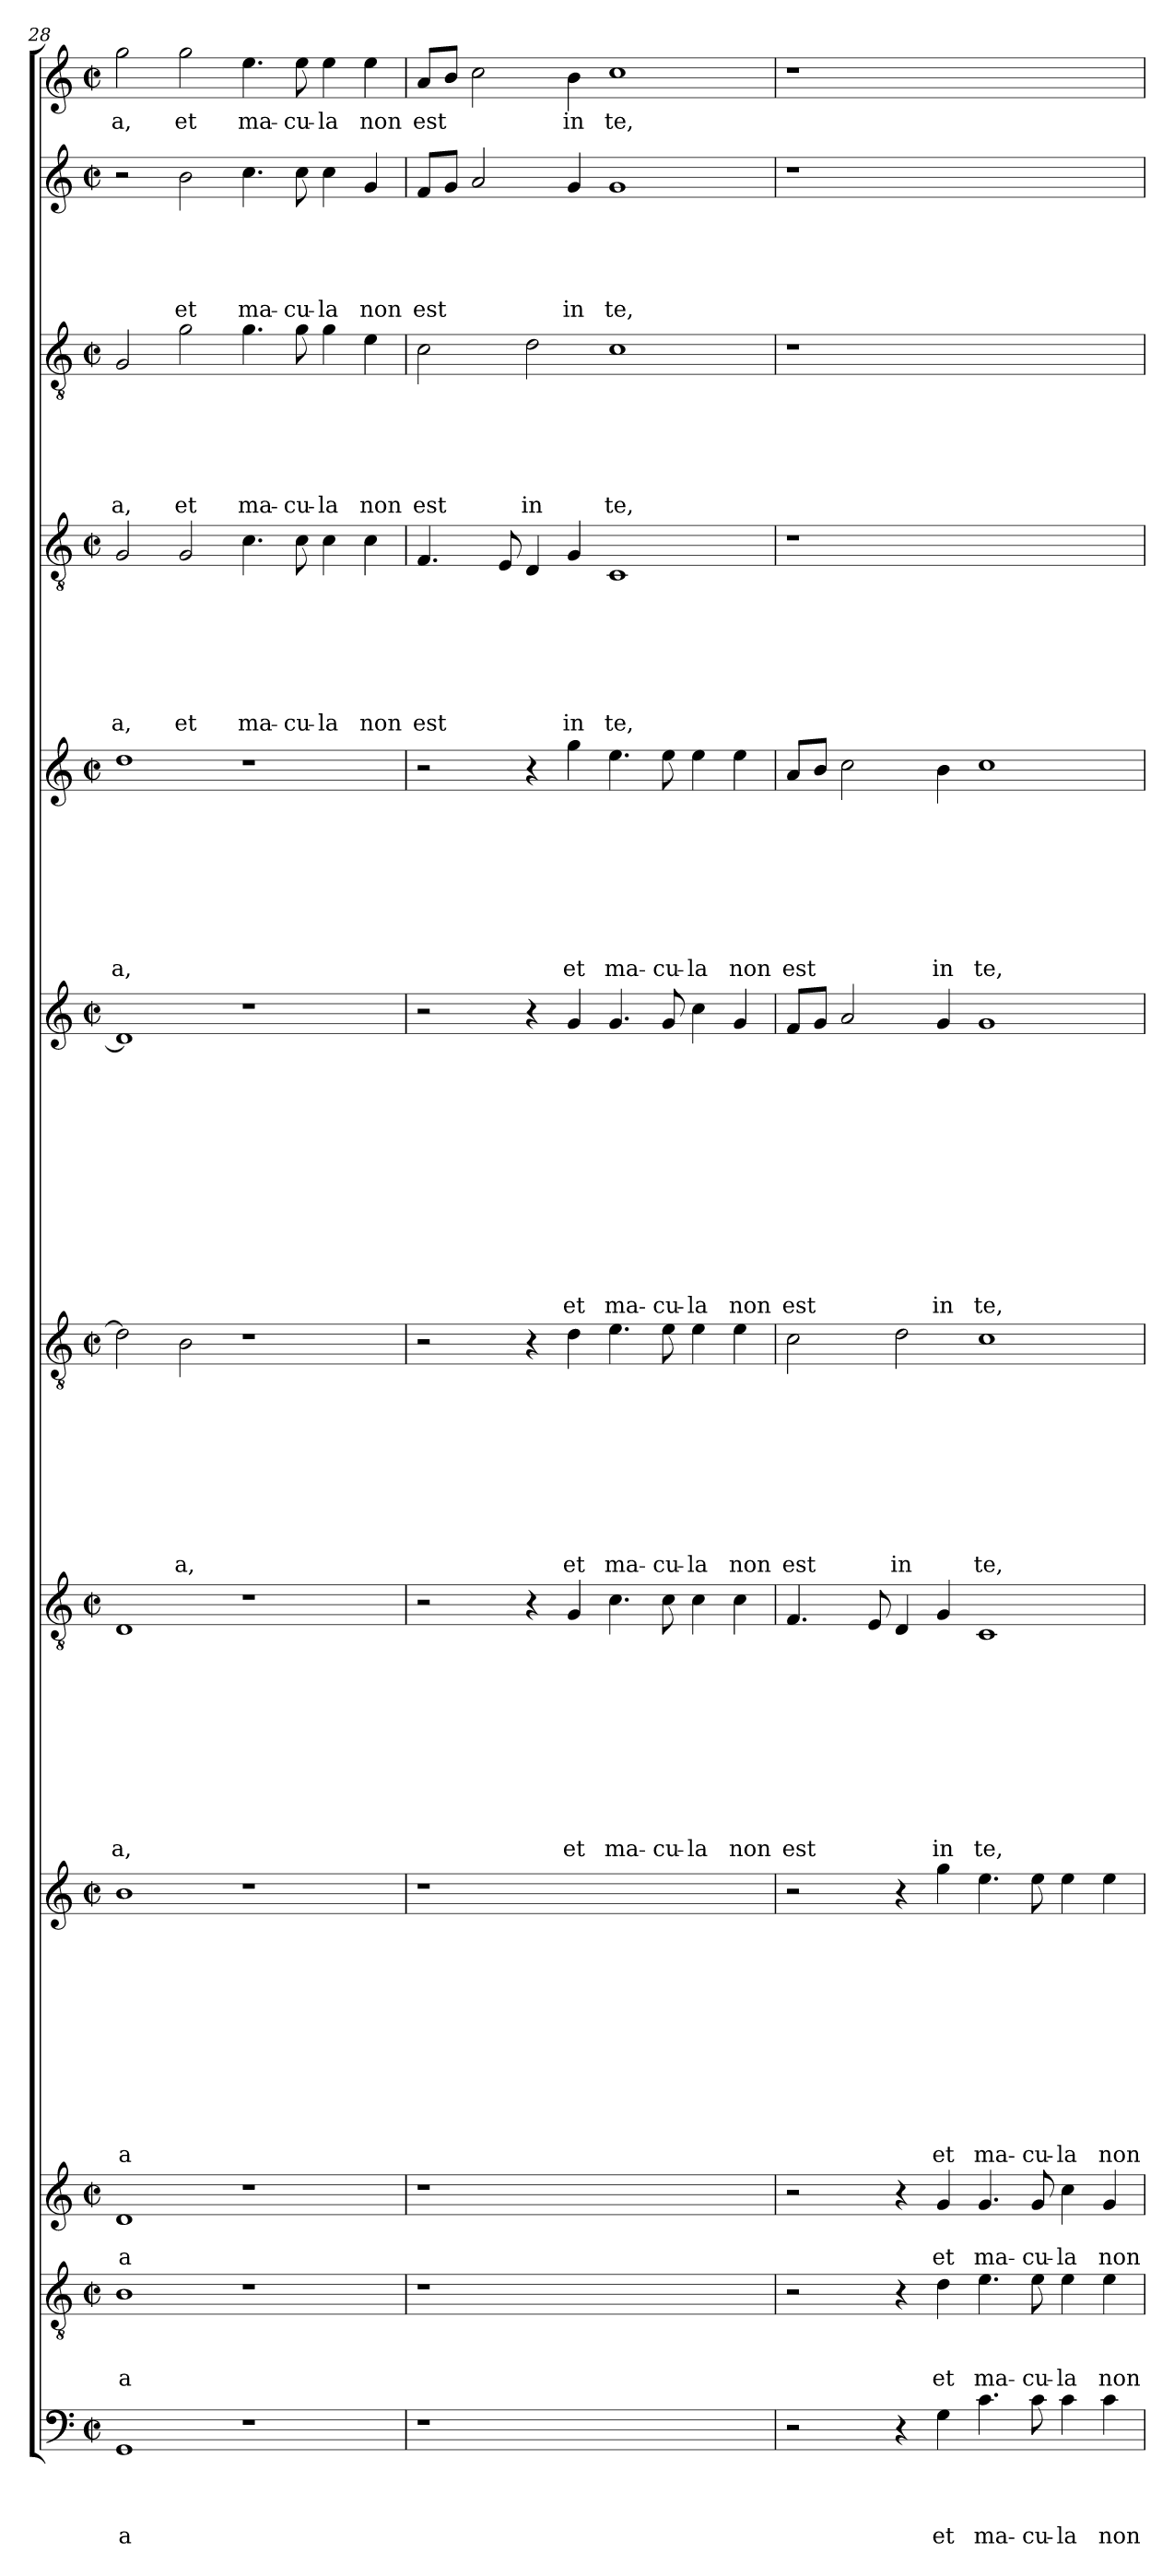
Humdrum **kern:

**kern	**text	**text	**text	**text	**kern	**text	**text	**text	**kern	**text	**text	**kern	**text	**text	**text	**text	**text	**text	**text	**text	**text	**text	**text	**kern	**text	**text	**text	**text	**text	**text	**text	**text	**text	**text	**kern	**text	**text	**text	**text	**text	**text	**text	**text	**text	**kern	**text	**text	**text	**text	**text	**text	**text	**text	**text	**text	**text	**text	**kern	**text	**text	**text	**text	**text	**text	**text	**text	**kern	**text	**text	**text	**text	**text	**text	**text	**kern	**text	**text	**text	**text	**text	**text	**kern	**text	**text	**text	**text	**text	**kern	**text
*part12	*part12	*part12	*part12	*part12	*part11	*part11	*part11	*part11	*part10	*part10	*part10	*part9	*part9	*part9	*part9	*part9	*part9	*part9	*part9	*part9	*part9	*part9	*part9	*part8	*part8	*part8	*part8	*part8	*part8	*part8	*part8	*part8	*part8	*part8	*part7	*part7	*part7	*part7	*part7	*part7	*part7	*part7	*part7	*part7	*part6	*part6	*part6	*part6	*part6	*part6	*part6	*part6	*part6	*part6	*part6	*part6	*part6	*part5	*part5	*part5	*part5	*part5	*part5	*part5	*part5	*part5	*part4	*part4	*part4	*part4	*part4	*part4	*part4	*part4	*part3	*part3	*part3	*part3	*part3	*part3	*part3	*part2	*part2	*part2	*part2	*part2	*part2	*part1	*part1
*staff12	*staff12	*staff12	*staff12	*staff12	*staff11	*staff11	*staff11	*staff11	*staff10	*staff10	*staff10	*staff9	*staff9	*staff9	*staff9	*staff9	*staff9	*staff9	*staff9	*staff9	*staff9	*staff9	*staff9	*staff8	*staff8	*staff8	*staff8	*staff8	*staff8	*staff8	*staff8	*staff8	*staff8	*staff8	*staff7	*staff7	*staff7	*staff7	*staff7	*staff7	*staff7	*staff7	*staff7	*staff7	*staff6	*staff6	*staff6	*staff6	*staff6	*staff6	*staff6	*staff6	*staff6	*staff6	*staff6	*staff6	*staff6	*staff5	*staff5	*staff5	*staff5	*staff5	*staff5	*staff5	*staff5	*staff5	*staff4	*staff4	*staff4	*staff4	*staff4	*staff4	*staff4	*staff4	*staff3	*staff3	*staff3	*staff3	*staff3	*staff3	*staff3	*staff2	*staff2	*staff2	*staff2	*staff2	*staff2	*staff1	*staff1
*clefF4	*	*	*	*	*clefGv2	*	*	*	*clefG2	*	*	*clefG2	*	*	*	*	*	*	*	*	*	*	*	*clefGv2	*	*	*	*	*	*	*	*	*	*	*clefGv2	*	*	*	*	*	*	*	*	*	*clefG2	*	*	*	*	*	*	*	*	*	*	*	*	*clefG2	*	*	*	*	*	*	*	*	*clefGv2	*	*	*	*	*	*	*	*clefGv2	*	*	*	*	*	*	*clefG2	*	*	*	*	*	*clefG2	*
*k[]	*	*	*	*	*k[]	*	*	*	*k[]	*	*	*k[]	*	*	*	*	*	*	*	*	*	*	*	*k[]	*	*	*	*	*	*	*	*	*	*	*k[]	*	*	*	*	*	*	*	*	*	*k[]	*	*	*	*	*	*	*	*	*	*	*	*	*k[]	*	*	*	*	*	*	*	*	*k[]	*	*	*	*	*	*	*	*k[]	*	*	*	*	*	*	*k[]	*	*	*	*	*	*k[]	*
*C:	*	*	*	*	*C:	*	*	*	*C:	*	*	*C:	*	*	*	*	*	*	*	*	*	*	*	*C:	*	*	*	*	*	*	*	*	*	*	*C:	*	*	*	*	*	*	*	*	*	*C:	*	*	*	*	*	*	*	*	*	*	*	*	*C:	*	*	*	*	*	*	*	*	*C:	*	*	*	*	*	*	*	*C:	*	*	*	*	*	*	*C:	*	*	*	*	*	*C:	*
*M2/2	*	*	*	*	*M2/2	*	*	*	*M2/2	*	*	*M2/2	*	*	*	*	*	*	*	*	*	*	*	*M2/2	*	*	*	*	*	*	*	*	*	*	*M2/2	*	*	*	*	*	*	*	*	*	*M2/2	*	*	*	*	*	*	*	*	*	*	*	*	*M2/2	*	*	*	*	*	*	*	*	*M2/2	*	*	*	*	*	*	*	*M2/2	*	*	*	*	*	*	*M2/2	*	*	*	*	*	*M2/2	*
*met(c|)	*	*	*	*	*met(c|)	*	*	*	*met(c|)	*	*	*met(c|)	*	*	*	*	*	*	*	*	*	*	*	*met(c|)	*	*	*	*	*	*	*	*	*	*	*met(c|)	*	*	*	*	*	*	*	*	*	*met(c|)	*	*	*	*	*	*	*	*	*	*	*	*	*met(c|)	*	*	*	*	*	*	*	*	*met(c|)	*	*	*	*	*	*	*	*met(c|)	*	*	*	*	*	*	*met(c|)	*	*	*	*	*	*met(c|)	*
=28	=28	=28	=28	=28	=28	=28	=28	=28	=28	=28	=28	=28	=28	=28	=28	=28	=28	=28	=28	=28	=28	=28	=28	=28	=28	=28	=28	=28	=28	=28	=28	=28	=28	=28	=28	=28	=28	=28	=28	=28	=28	=28	=28	=28	=28	=28	=28	=28	=28	=28	=28	=28	=28	=28	=28	=28	=28	=28	=28	=28	=28	=28	=28	=28	=28	=28	=28	=28	=28	=28	=28	=28	=28	=28	=28	=28	=28	=28	=28	=28	=28	=28	=28	=28	=28	=28	=28	=28	=28
1GG	.	.	.	-a	1B	.	.	-a	1d	.	-a	1b	.	.	.	.	.	.	.	.	.	.	-a	1D	.	.	.	.	.	.	.	.	.	-a,	2d\]	.	.	.	.	.	.	.	.	.	1d]	.	.	.	.	.	.	.	.	.	.	.	.	1dd	.	.	.	.	.	.	.	-a,	2G/	.	.	.	.	.	.	-a,	2G/	.	.	.	.	.	-a,	2r	.	.	.	.	.	2gg\	-a,
.	.	.	.	.	.	.	.	.	.	.	.	.	.	.	.	.	.	.	.	.	.	.	.	.	.	.	.	.	.	.	.	.	.	.	2B\	.	.	.	.	.	.	.	.	-a,	.	.	.	.	.	.	.	.	.	.	.	.	.	.	.	.	.	.	.	.	.	.	2G/	.	.	.	.	.	.	et	2g\	.	.	.	.	.	et	2b\	.	.	.	.	et	2gg\	et
1r	.	.	.	.	1r	.	.	.	1r	.	.	1r	.	.	.	.	.	.	.	.	.	.	.	1r	.	.	.	.	.	.	.	.	.	.	1r	.	.	.	.	.	.	.	.	.	1r	.	.	.	.	.	.	.	.	.	.	.	.	1r	.	.	.	.	.	.	.	.	4.c\	.	.	.	.	.	.	ma-	4.g\	.	.	.	.	.	ma-	4.cc\	.	.	.	.	ma-	4.ee\	ma-
.	.	.	.	.	.	.	.	.	.	.	.	.	.	.	.	.	.	.	.	.	.	.	.	.	.	.	.	.	.	.	.	.	.	.	.	.	.	.	.	.	.	.	.	.	.	.	.	.	.	.	.	.	.	.	.	.	.	.	.	.	.	.	.	.	.	.	8c\	.	.	.	.	.	.	-cu-	8g\	.	.	.	.	.	-cu-	8cc\	.	.	.	.	-cu-	8ee\	-cu-
.	.	.	.	.	.	.	.	.	.	.	.	.	.	.	.	.	.	.	.	.	.	.	.	.	.	.	.	.	.	.	.	.	.	.	.	.	.	.	.	.	.	.	.	.	.	.	.	.	.	.	.	.	.	.	.	.	.	.	.	.	.	.	.	.	.	.	4c\	.	.	.	.	.	.	-la	4g\	.	.	.	.	.	-la	4cc\	.	.	.	.	-la	4ee\	-la
.	.	.	.	.	.	.	.	.	.	.	.	.	.	.	.	.	.	.	.	.	.	.	.	.	.	.	.	.	.	.	.	.	.	.	.	.	.	.	.	.	.	.	.	.	.	.	.	.	.	.	.	.	.	.	.	.	.	.	.	.	.	.	.	.	.	.	4c\	.	.	.	.	.	.	non	4e\	.	.	.	.	.	non	4g/	.	.	.	.	non	4ee\	non
=29	=29	=29	=29	=29	=29	=29	=29	=29	=29	=29	=29	=29	=29	=29	=29	=29	=29	=29	=29	=29	=29	=29	=29	=29	=29	=29	=29	=29	=29	=29	=29	=29	=29	=29	=29	=29	=29	=29	=29	=29	=29	=29	=29	=29	=29	=29	=29	=29	=29	=29	=29	=29	=29	=29	=29	=29	=29	=29	=29	=29	=29	=29	=29	=29	=29	=29	=29	=29	=29	=29	=29	=29	=29	=29	=29	=29	=29	=29	=29	=29	=29	=29	=29	=29	=29	=29	=29	=29	=29
1r	.	.	.	.	1r	.	.	.	1r	.	.	1r	.	.	.	.	.	.	.	.	.	.	.	2r	.	.	.	.	.	.	.	.	.	.	2r	.	.	.	.	.	.	.	.	.	2r	.	.	.	.	.	.	.	.	.	.	.	.	2r	.	.	.	.	.	.	.	.	4.F/	.	.	.	.	.	.	est	2c\	.	.	.	.	.	est	8f/L	.	.	.	.	est	8a/L	est
.	.	.	.	.	.	.	.	.	.	.	.	.	.	.	.	.	.	.	.	.	.	.	.	.	.	.	.	.	.	.	.	.	.	.	.	.	.	.	.	.	.	.	.	.	.	.	.	.	.	.	.	.	.	.	.	.	.	.	.	.	.	.	.	.	.	.	.	.	.	.	.	.	.	.	.	.	.	.	.	.	.	8g/J	.	.	.	.	.	8b/J	.
.	.	.	.	.	.	.	.	.	.	.	.	.	.	.	.	.	.	.	.	.	.	.	.	.	.	.	.	.	.	.	.	.	.	.	.	.	.	.	.	.	.	.	.	.	.	.	.	.	.	.	.	.	.	.	.	.	.	.	.	.	.	.	.	.	.	.	.	.	.	.	.	.	.	.	.	.	.	.	.	.	.	2a/	.	.	.	.	.	2cc\	.
.	.	.	.	.	.	.	.	.	.	.	.	.	.	.	.	.	.	.	.	.	.	.	.	.	.	.	.	.	.	.	.	.	.	.	.	.	.	.	.	.	.	.	.	.	.	.	.	.	.	.	.	.	.	.	.	.	.	.	.	.	.	.	.	.	.	.	8E/	.	.	.	.	.	.	.	.	.	.	.	.	.	.	.	.	.	.	.	.	.	.
.	.	.	.	.	.	.	.	.	.	.	.	.	.	.	.	.	.	.	.	.	.	.	.	4r	.	.	.	.	.	.	.	.	.	.	4r	.	.	.	.	.	.	.	.	.	4r	.	.	.	.	.	.	.	.	.	.	.	.	4r	.	.	.	.	.	.	.	.	4D/	.	.	.	.	.	.	.	2d\	.	.	.	.	.	in	.	.	.	.	.	.	.	.
.	.	.	.	.	.	.	.	.	.	.	.	.	.	.	.	.	.	.	.	.	.	.	.	4G/	.	.	.	.	.	.	.	.	.	et	4d\	.	.	.	.	.	.	.	.	et	4g/	.	.	.	.	.	.	.	.	.	.	.	et	4gg\	.	.	.	.	.	.	.	et	4G/	.	.	.	.	.	.	in	.	.	.	.	.	.	.	4g/	.	.	.	.	in	4b\	in
1ryy	.	.	.	.	1ryy	.	.	.	1ryy	.	.	1ryy	.	.	.	.	.	.	.	.	.	.	.	4.c\	.	.	.	.	.	.	.	.	.	ma-	4.e\	.	.	.	.	.	.	.	.	ma-	4.g/	.	.	.	.	.	.	.	.	.	.	.	ma-	4.ee\	.	.	.	.	.	.	.	ma-	1C	.	.	.	.	.	.	te,	1c	.	.	.	.	.	te,	1g	.	.	.	.	te,	1cc	te,
.	.	.	.	.	.	.	.	.	.	.	.	.	.	.	.	.	.	.	.	.	.	.	.	8c\	.	.	.	.	.	.	.	.	.	-cu-	8e\	.	.	.	.	.	.	.	.	-cu-	8g/	.	.	.	.	.	.	.	.	.	.	.	-cu-	8ee\	.	.	.	.	.	.	.	-cu-	.	.	.	.	.	.	.	.	.	.	.	.	.	.	.	.	.	.	.	.	.	.	.
.	.	.	.	.	.	.	.	.	.	.	.	.	.	.	.	.	.	.	.	.	.	.	.	4c\	.	.	.	.	.	.	.	.	.	-la	4e\	.	.	.	.	.	.	.	.	-la	4cc\	.	.	.	.	.	.	.	.	.	.	.	-la	4ee\	.	.	.	.	.	.	.	-la	.	.	.	.	.	.	.	.	.	.	.	.	.	.	.	.	.	.	.	.	.	.	.
.	.	.	.	.	.	.	.	.	.	.	.	.	.	.	.	.	.	.	.	.	.	.	.	4c\	.	.	.	.	.	.	.	.	.	non	4e\	.	.	.	.	.	.	.	.	non	4g/	.	.	.	.	.	.	.	.	.	.	.	non	4ee\	.	.	.	.	.	.	.	non	.	.	.	.	.	.	.	.	.	.	.	.	.	.	.	.	.	.	.	.	.	.	.
=30	=30	=30	=30	=30	=30	=30	=30	=30	=30	=30	=30	=30	=30	=30	=30	=30	=30	=30	=30	=30	=30	=30	=30	=30	=30	=30	=30	=30	=30	=30	=30	=30	=30	=30	=30	=30	=30	=30	=30	=30	=30	=30	=30	=30	=30	=30	=30	=30	=30	=30	=30	=30	=30	=30	=30	=30	=30	=30	=30	=30	=30	=30	=30	=30	=30	=30	=30	=30	=30	=30	=30	=30	=30	=30	=30	=30	=30	=30	=30	=30	=30	=30	=30	=30	=30	=30	=30	=30	=30
2r	.	.	.	.	2r	.	.	.	2r	.	.	2r	.	.	.	.	.	.	.	.	.	.	.	4.F/	.	.	.	.	.	.	.	.	.	est	2c\	.	.	.	.	.	.	.	.	est	8f/L	.	.	.	.	.	.	.	.	.	.	.	est	8a/L	.	.	.	.	.	.	.	est	1r	.	.	.	.	.	.	.	1r	.	.	.	.	.	.	1r	.	.	.	.	.	1r	.
.	.	.	.	.	.	.	.	.	.	.	.	.	.	.	.	.	.	.	.	.	.	.	.	.	.	.	.	.	.	.	.	.	.	.	.	.	.	.	.	.	.	.	.	.	8g/J	.	.	.	.	.	.	.	.	.	.	.	.	8b/J	.	.	.	.	.	.	.	.	.	.	.	.	.	.	.	.	.	.	.	.	.	.	.	.	.	.	.	.	.	.	.
.	.	.	.	.	.	.	.	.	.	.	.	.	.	.	.	.	.	.	.	.	.	.	.	.	.	.	.	.	.	.	.	.	.	.	.	.	.	.	.	.	.	.	.	.	2a/	.	.	.	.	.	.	.	.	.	.	.	.	2cc\	.	.	.	.	.	.	.	.	.	.	.	.	.	.	.	.	.	.	.	.	.	.	.	.	.	.	.	.	.	.	.
.	.	.	.	.	.	.	.	.	.	.	.	.	.	.	.	.	.	.	.	.	.	.	.	8E/	.	.	.	.	.	.	.	.	.	.	.	.	.	.	.	.	.	.	.	.	.	.	.	.	.	.	.	.	.	.	.	.	.	.	.	.	.	.	.	.	.	.	.	.	.	.	.	.	.	.	.	.	.	.	.	.	.	.	.	.	.	.	.	.	.
4r	.	.	.	.	4r	.	.	.	4r	.	.	4r	.	.	.	.	.	.	.	.	.	.	.	4D/	.	.	.	.	.	.	.	.	.	.	2d\	.	.	.	.	.	.	.	.	in	.	.	.	.	.	.	.	.	.	.	.	.	.	.	.	.	.	.	.	.	.	.	.	.	.	.	.	.	.	.	.	.	.	.	.	.	.	.	.	.	.	.	.	.	.
4G\	.	.	.	et	4d\	.	.	et	4g/	.	et	4gg\	.	.	.	.	.	.	.	.	.	.	et	4G/	.	.	.	.	.	.	.	.	.	in	.	.	.	.	.	.	.	.	.	.	4g/	.	.	.	.	.	.	.	.	.	.	.	in	4b\	.	.	.	.	.	.	.	in	.	.	.	.	.	.	.	.	.	.	.	.	.	.	.	.	.	.	.	.	.	.	.
4.c\	.	.	.	ma-	4.e\	.	.	ma-	4.g/	.	ma-	4.ee\	.	.	.	.	.	.	.	.	.	.	ma-	1C	.	.	.	.	.	.	.	.	.	te,	1c	.	.	.	.	.	.	.	.	te,	1g	.	.	.	.	.	.	.	.	.	.	.	te,	1cc	.	.	.	.	.	.	.	te,	1ryy	.	.	.	.	.	.	.	1ryy	.	.	.	.	.	.	1ryy	.	.	.	.	.	1ryy	.
8c\	.	.	.	-cu-	8e\	.	.	-cu-	8g/	.	-cu-	8ee\	.	.	.	.	.	.	.	.	.	.	-cu-	.	.	.	.	.	.	.	.	.	.	.	.	.	.	.	.	.	.	.	.	.	.	.	.	.	.	.	.	.	.	.	.	.	.	.	.	.	.	.	.	.	.	.	.	.	.	.	.	.	.	.	.	.	.	.	.	.	.	.	.	.	.	.	.	.	.
4c\	.	.	.	-la	4e\	.	.	-la	4cc\	.	-la	4ee\	.	.	.	.	.	.	.	.	.	.	-la	.	.	.	.	.	.	.	.	.	.	.	.	.	.	.	.	.	.	.	.	.	.	.	.	.	.	.	.	.	.	.	.	.	.	.	.	.	.	.	.	.	.	.	.	.	.	.	.	.	.	.	.	.	.	.	.	.	.	.	.	.	.	.	.	.	.
4c\	.	.	.	non	4e\	.	.	non	4g/	.	non	4ee\	.	.	.	.	.	.	.	.	.	.	non	.	.	.	.	.	.	.	.	.	.	.	.	.	.	.	.	.	.	.	.	.	.	.	.	.	.	.	.	.	.	.	.	.	.	.	.	.	.	.	.	.	.	.	.	.	.	.	.	.	.	.	.	.	.	.	.	.	.	.	.	.	.	.	.	.	.
=	=	=	=	=	=	=	=	=	=	=	=	=	=	=	=	=	=	=	=	=	=	=	=	=	=	=	=	=	=	=	=	=	=	=	=	=	=	=	=	=	=	=	=	=	=	=	=	=	=	=	=	=	=	=	=	=	=	=	=	=	=	=	=	=	=	=	=	=	=	=	=	=	=	=	=	=	=	=	=	=	=	=	=	=	=	=	=	=	=
*-	*-	*-	*-	*-	*-	*-	*-	*-	*-	*-	*-	*-	*-	*-	*-	*-	*-	*-	*-	*-	*-	*-	*-	*-	*-	*-	*-	*-	*-	*-	*-	*-	*-	*-	*-	*-	*-	*-	*-	*-	*-	*-	*-	*-	*-	*-	*-	*-	*-	*-	*-	*-	*-	*-	*-	*-	*-	*-	*-	*-	*-	*-	*-	*-	*-	*-	*-	*-	*-	*-	*-	*-	*-	*-	*-	*-	*-	*-	*-	*-	*-	*-	*-	*-	*-	*-	*-	*-	*-
